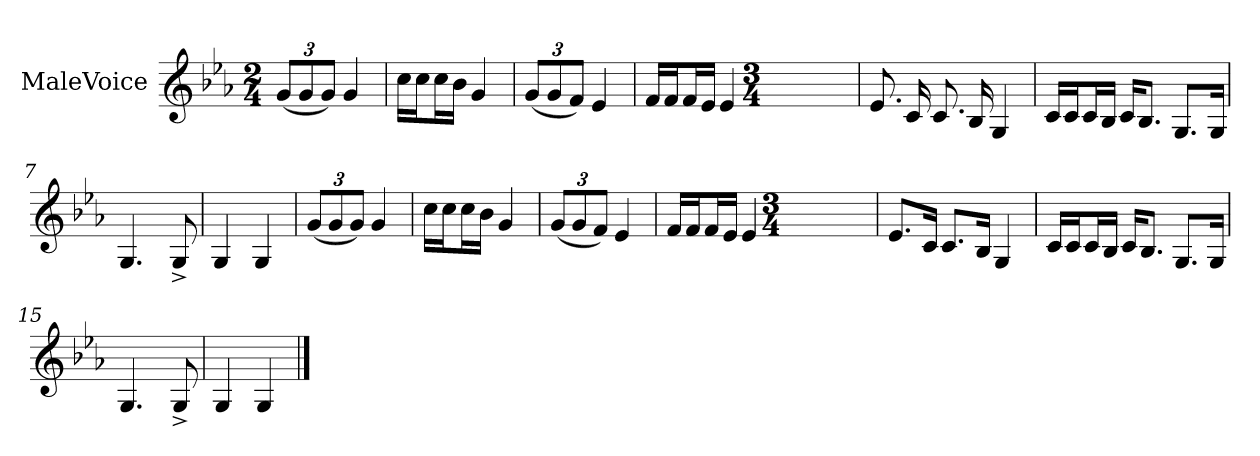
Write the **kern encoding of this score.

**kern
*part1
*staff1
*I"MaleVoice
*clefG2
*k[b-e-a-]
*M2/4
*MM80
=1
(12g/L
12g/
12g/J)
4g
=2
16cc\LL
16cc\J
16cc\L
16b-\JJ
4g
=3
(12g/L
12g/
12f/J)
4e-
=4
16f/LL
16f/J
16f/L
16e-/JJ
4e-
*M3/4
=5
8.e-
16c
8.c
16B-
4G
=6
16c/LL
16c/J
16c/L
16B-/JJ
16c/KL
8.B-/J
8.G/L
16G/Jk
=7
4.G
8G^
=8
4G
4G
=9
(12g/L
12g/
12g/J)
4g
=10
16cc\LL
16cc\J
16cc\L
16b-\JJ
4g
=11
(12g/L
12g/
12f/J)
4e-
=12
16f/LL
16f/J
16f/L
16e-/JJ
4e-
*M3/4
=13
8.e-/L
16c/Jk
8.c/L
16B-/Jk
4G
=14
16c/LL
16c/J
16c/L
16B-/JJ
16c/KL
8.B-/J
8.G/L
16G/Jk
=15
4.G
8G^
=16
4G
4G
==
*-
